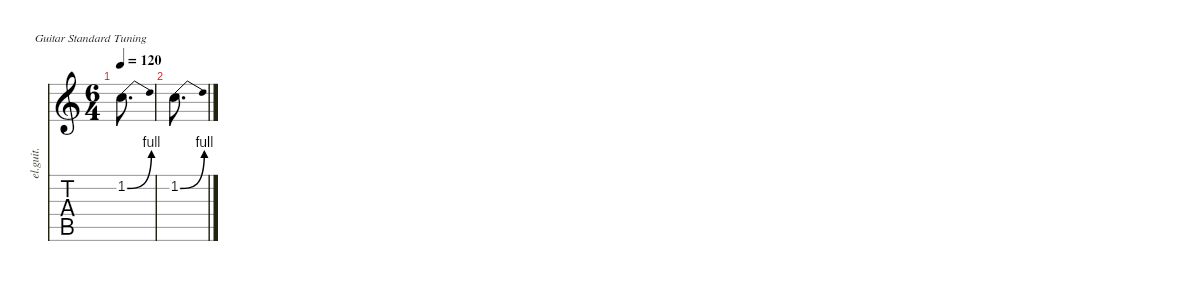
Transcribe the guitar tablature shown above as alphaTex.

\defaultSystemsLayout 4
\hideDynamics
\bracketExtendMode nobrackets
\otherSystemsTrackNameOrientation horizontal
\track ("Electric Guitar" "el.guit.") {instrument electricguitarclean}
\staff {score tabs}
\tuning (E4 B3 G3 D3 A2 E2)
\ts (6 4)
\beaming (8 6 6)
\tempo 120
\clef g2
\ks c
1.2{be (bend 0 0 49.199999999999996 4)}.8{d dy mf instrument electricguitarclean beam Down} |
1.2{be (bend 0 0 1.2 4)}.8{d beam Down}
